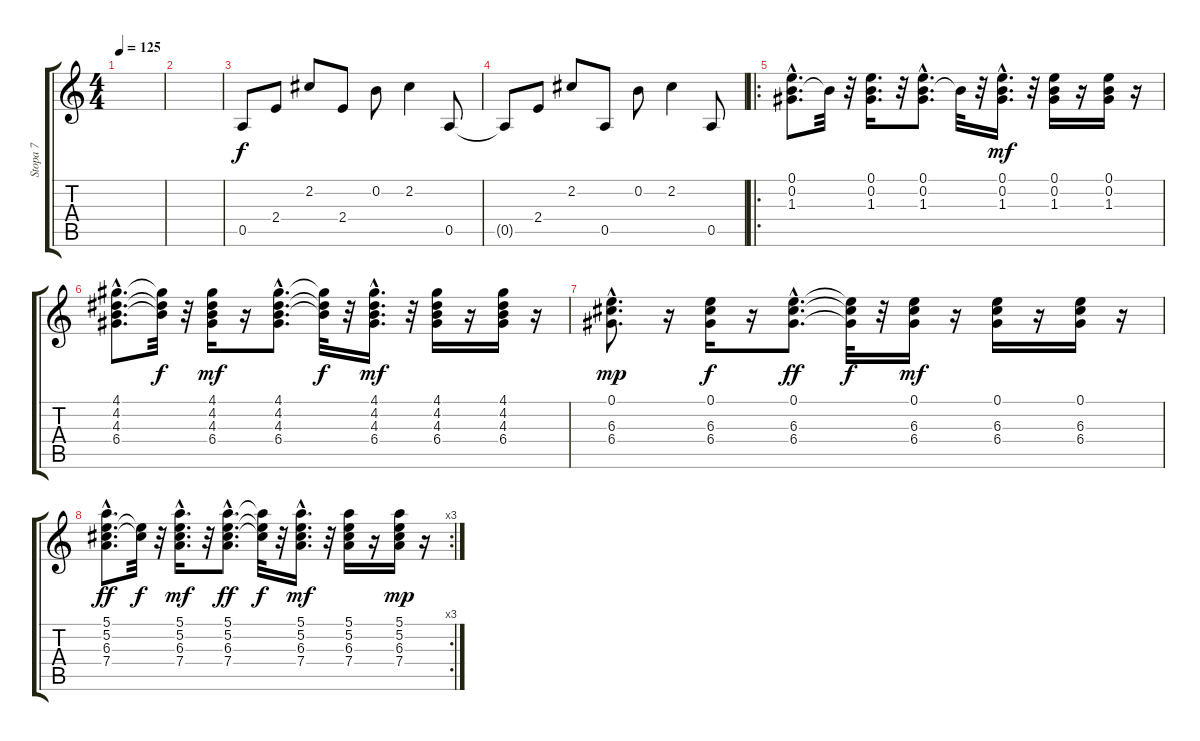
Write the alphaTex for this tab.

\track ("Stopa 7" "Stopa 7") {instrument electricguitarclean}
\staff {score tabs}
\tuning (E4 B3 G3 D3 A2 E2) {hide}
\ts (4 4)
\tempo 125
\clef g2
\ks c
|
|
0.5.8{dy f} 2.4.8 2.2.8 2.4.8 0.2.8 2.2.4 0.5.8 |
0.5{t}.8 2.4.8 2.2.8 0.5.8 0.2.8 2.2.4 0.5.8 |
\ro
(0.1{hac} 0.2{hac} 1.3{hac}).8{d} 0.2{t}.32 r.32 (0.1 0.2 1.3).16{d} r.32 (0.1{hac} 0.2{hac} 1.3{hac}).8{d} 0.2{t}.32 r.32 (0.1 0.2{hac} 1.3).16{d dy mf} r.32 (0.1 0.2 1.3).16 r.16 (0.1 0.2 1.3).16 r.16 |
(4.1{hac} 4.2{hac} 4.3{hac} 6.4{hac}).8{d} (4.1{t} 4.2{t} 4.3{t}).32{dy f} r.32 (4.1 4.2 4.3 6.4).16{dy mf} r.16 (4.1{hac} 4.2{hac} 4.3{hac} 6.4{hac}).8{d} (4.1{t} 4.2{t} 4.3{t}).32{dy f} r.32 (4.1 4.2 4.3{hac} 6.4).16{d dy mf} r.32 (4.1 4.2 4.3 6.4).16 r.16 (4.1 4.2 4.3 6.4).16 r.16 |
(0.1{hac} 6.3{hac} 6.4{hac}).8{d dy mp} r.16 (0.1 6.3 6.4).16{dy f} r.16 (0.1{hac} 6.3{hac} 6.4{hac}).8{d dy ff} (0.1{t} 6.3{t} 6.4{t}).32{dy f} r.32 (0.1 6.3 6.4).16{dy mf} r.16 (0.1 6.3 6.4).16 r.16 (0.1 6.3 6.4).16 r.16 |
\rc 3
(5.1{hac} 5.2{hac} 6.3{hac} 7.4{hac}).8{d dy ff} (5.2{t} 6.3{t}).32{dy f} r.32 (5.1 5.2{hac} 6.3{hac} 7.4).16{d dy mf} r.32 (5.1{hac} 5.2{hac} 6.3{hac} 7.4{hac}).8{d dy ff} (5.1{t} 5.2{t} 6.3{t}).32{dy f} r.32 (5.1 5.2{hac} 6.3{hac} 7.4).16{d dy mf} r.32 (5.1 5.2 6.3 7.4).16 r.16 (5.1 5.2 6.3 7.4).16{dy mp} r.16
